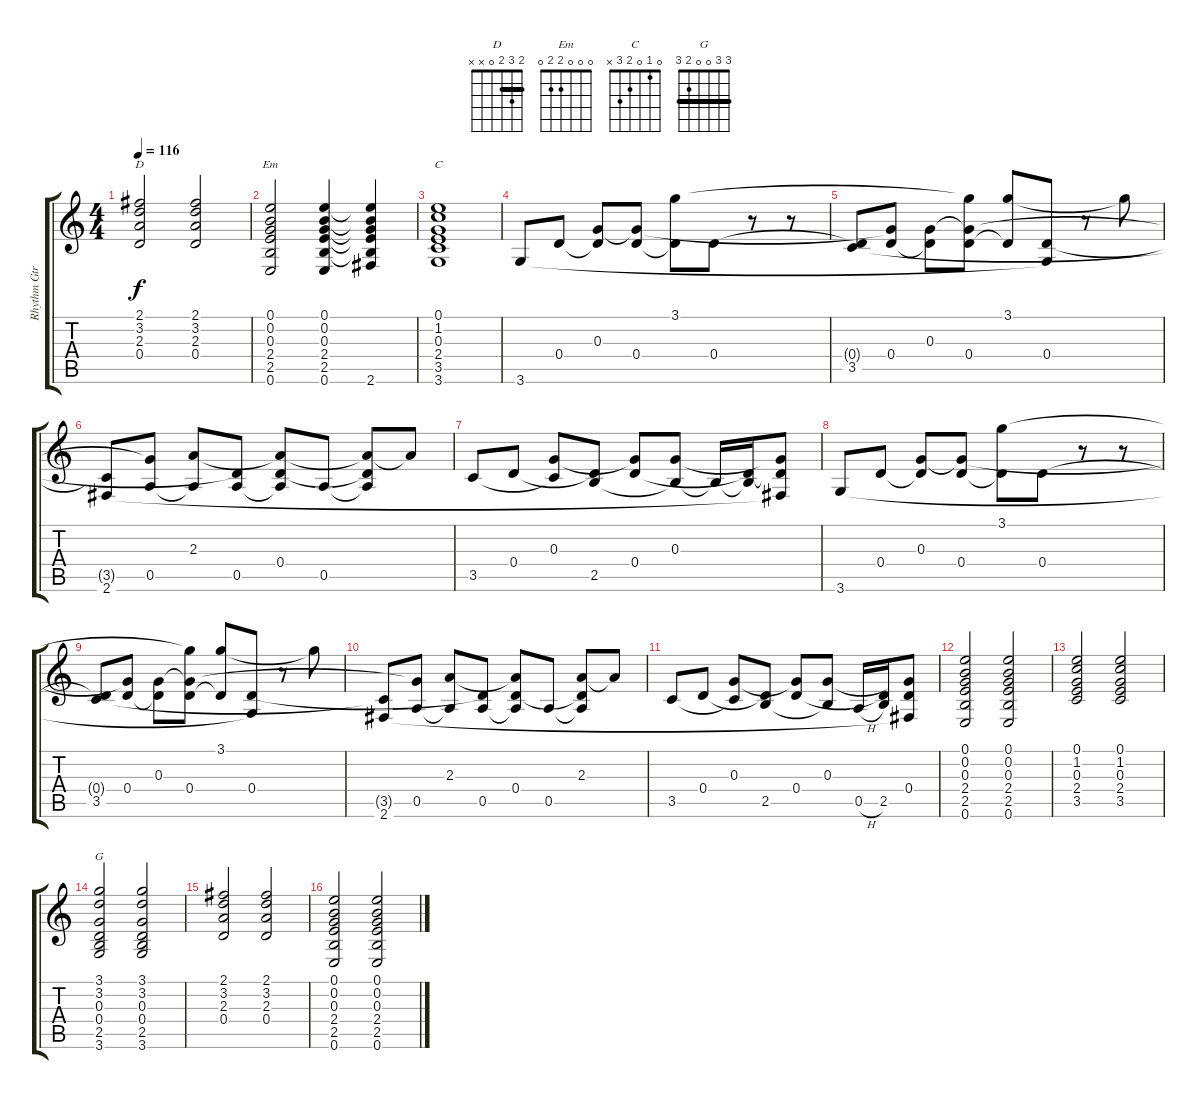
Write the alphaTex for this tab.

\track ("Rhythm Gtr 1" "Rhythm Gtr") {instrument acousticguitarsteel}
\staff {score tabs}
\tuning (E4 B3 G3 D3 A2 E2) {hide}
\chord ("D" 2 3 2 0 x x) {barre 2}
\chord ("Em" 0 0 0 2 2 0)
\chord ("C" 0 1 0 2 3 x)
\chord ("G" 3 3 0 0 2 3) {barre 3}
\ts (4 4)
\tempo 116
\clef g2
\ks c
(2.1 3.2 2.3 0.4).2{ch "D" dy f} (2.1 3.2 2.3 0.4).2 |
(0.1 0.2 0.3 2.4 2.5 0.6).2{ch "Em"} (0.1 0.2 0.3 2.4 2.5 0.6).4 (0.1{t} 0.2{t} 0.3{t} 2.4{t} 2.5{t} 2.6).4 |
(0.1 1.2 0.3 2.4 3.5 3.6).1{ch "C"} |
3.6.8 0.4.8 (0.3 0.4{t}).8 (0.3{t} 0.4).8 (3.1 0.4{t}).8 0.4.8 r.8 r.8 |
(0.4{t} 3.5).8 (0.3{t} 0.4).8 (0.3 0.4{t}).8 (3.1{t} 0.3{t} 0.4).8 (3.1 0.4{t}).8 (0.4 3.6{t}).8 r.8 3.1{t}.8 |
(3.5{t} 2.6).8 (0.3{t} 0.5).8 (2.3 0.5{t}).8 (0.4{t} 0.5).8 (2.3{t} 0.4 0.5{t}).8 0.5.8 (2.3{t} 0.4{t} 0.5{t}).8 2.3{t}.8 |
3.5.8 0.4.8 (0.3 3.5{t}).8 (0.4{t} 2.5).8 (0.3{t} 0.4).8 (0.3 2.5{t}).8 2.5{t}.16 (0.4{t} 2.5{t}).16 (0.3{t} 0.4{t} 2.6{t}).8 |
3.6.8 0.4.8 (0.3 0.4{t}).8 (0.3{t} 0.4).8 (3.1 0.4{t}).8 0.4.8 r.8 r.8 |
(0.4{t} 3.5).8 (0.3{t} 0.4).8 (0.3 0.4{t}).8 (3.1{t} 0.3{t} 0.4).8 (3.1 0.4{t}).8 (0.4 3.6{t}).8 r.8 3.1{t}.8 |
(3.5{t} 2.6).8 (0.3{t} 0.5).8 (2.3 0.5{t}).8 (0.4{t} 0.5).8 (2.3{t} 0.4 0.5{t}).8 0.5.8 (2.3 0.4{t} 0.5{t}).8 2.3{t}.8 |
3.5.8 0.4.8 (0.3 3.5{t}).8 (0.4{t} 2.5).8 (0.3{t} 0.4).8 (0.3 2.5{t}).8 0.5{h}.16 (0.4{t} 2.5).16 (0.3{t} 0.4 2.6{t}).8 |
(0.1 0.2 0.3 2.4 2.5 0.6).2 (0.1 0.2 0.3 2.4 2.5 0.6).2 |
(0.1 1.2 0.3 2.4 3.5).2 (0.1 1.2 0.3 2.4 3.5).2 |
(3.1 3.2 0.3 0.4 2.5 3.6).2{ch "G"} (3.1 3.2 0.3 0.4 2.5 3.6).2 |
(2.1 3.2 2.3 0.4).2 (2.1 3.2 2.3 0.4).2 |
(0.1 0.2 0.3 2.4 2.5 0.6).2 (0.1 0.2 0.3 2.4 2.5 0.6).2
